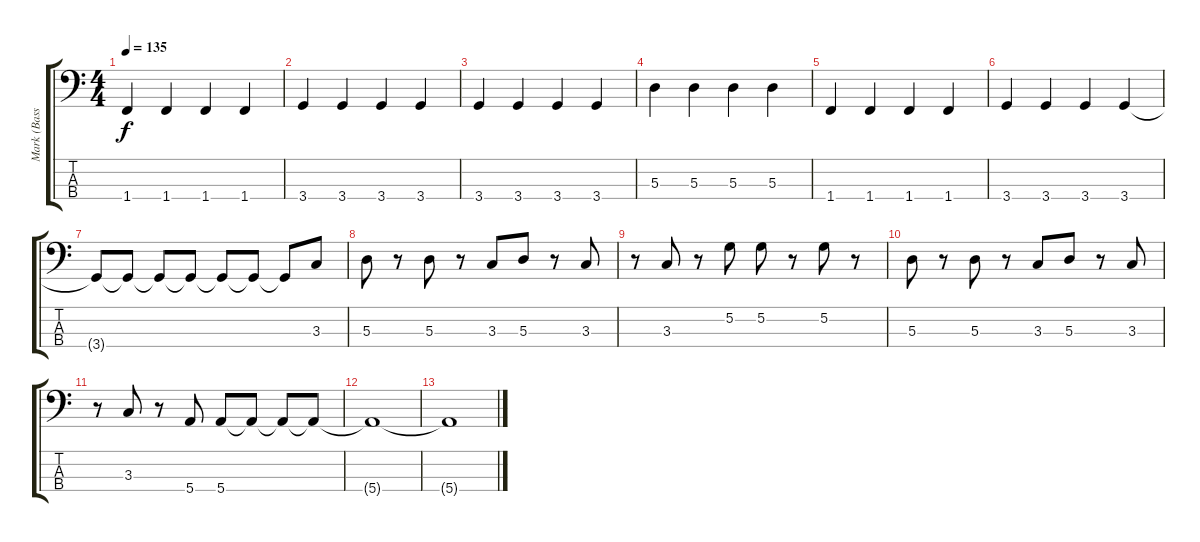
\track ("Mark (Bass)" "Mark (Bass") {instrument electricbassfinger}
\staff {score tabs}
\tuning (G2 D2 A1 E1) {hide}
\ts (4 4)
\tempo 135
\clef f4
\ks c
1.4.4{dy f} 1.4.4 1.4.4 1.4.4 |
3.4.4 3.4.4 3.4.4 3.4.4 |
3.4.4 3.4.4 3.4.4 3.4.4 |
5.3.4 5.3.4 5.3.4 5.3.4 |
1.4.4 1.4.4 1.4.4 1.4.4 |
3.4.4 3.4.4 3.4.4 3.4.4 |
3.4{t}.8 3.4{t}.8 3.4{t}.8 3.4{t}.8 3.4{t}.8 3.4{t}.8 3.4{t}.8 3.3.8 |
5.3.8 r.8 5.3.8 r.8 3.3.8 5.3.8 r.8 3.3.8 |
r.8 3.3.8 r.8 5.2.8 5.2.8 r.8 5.2.8 r.8 |
5.3.8 r.8 5.3.8 r.8 3.3.8 5.3.8 r.8 3.3.8 |
r.8 3.3.8 r.8 5.4.8 5.4.8 5.4{t}.8 5.4{t}.8 5.4{t}.8 |
5.4{t}.1{volume 5} |
5.4{t}.1
